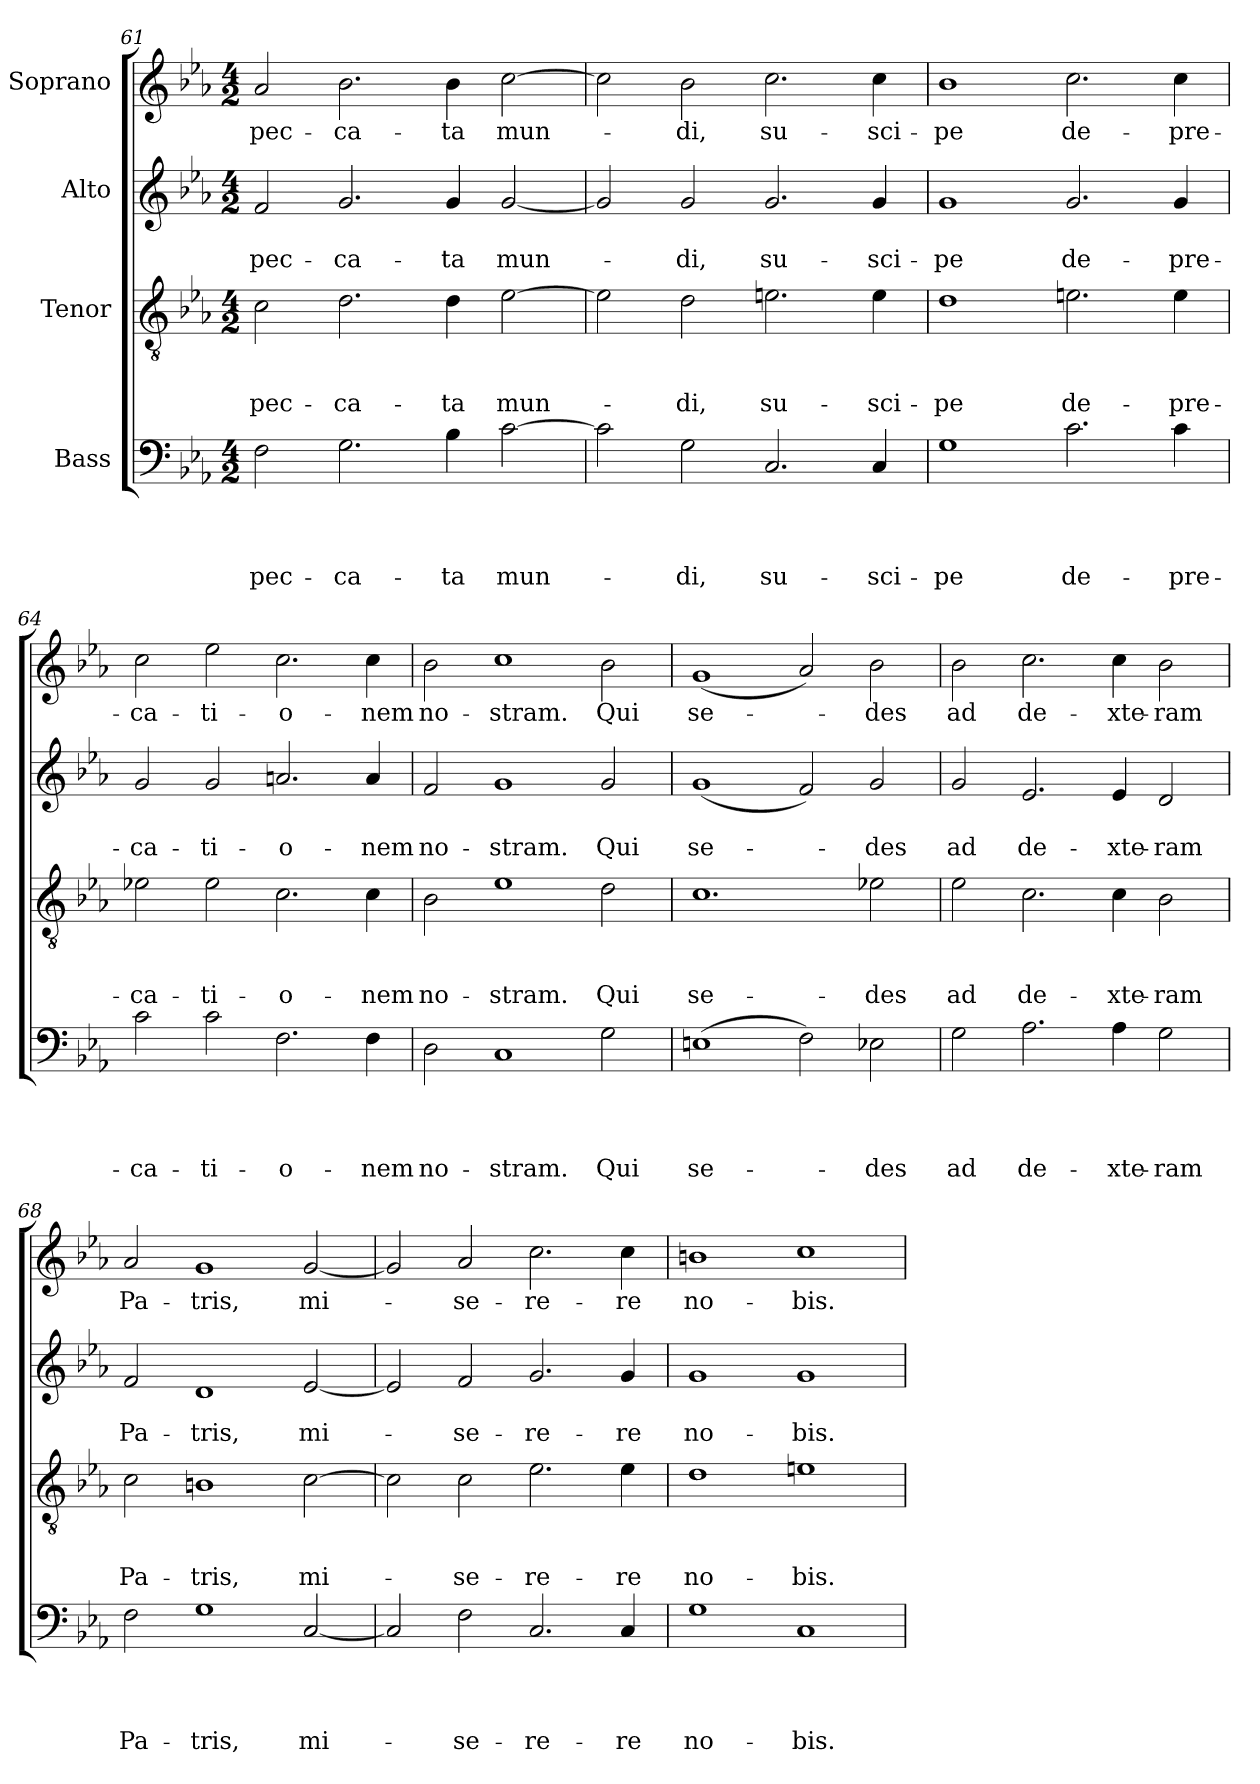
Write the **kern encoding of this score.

**kern	**text	**text	**text	**text	**kern	**text	**text	**text	**kern	**text	**text	**kern	**text
*part4	*part4	*part4	*part4	*part4	*part3	*part3	*part3	*part3	*part2	*part2	*part2	*part1	*part1
*staff4	*staff4	*staff4	*staff4	*staff4	*staff3	*staff3	*staff3	*staff3	*staff2	*staff2	*staff2	*staff1	*staff1
*I"Bass	*	*	*	*	*I"Tenor	*	*	*	*I"Alto	*	*	*I"Soprano	*
!!LO:LB:g=z
*clefF4	*	*	*	*	*clefGv2	*	*	*	*clefG2	*	*	*clefG2	*
*k[b-e-a-]	*	*	*	*	*k[b-e-a-]	*	*	*	*k[b-e-a-]	*	*	*k[b-e-a-]	*
*E-:	*	*	*	*	*E-:	*	*	*	*E-:	*	*	*E-:	*
*M4/2	*	*	*	*	*M4/2	*	*	*	*M4/2	*	*	*M4/2	*
=61	=61	=61	=61	=61	=61	=61	=61	=61	=61	=61	=61	=61	=61
!	!	!	!	!LO:LY:b	!	!	!	!LO:LY:b	!	!	!LO:LY:b	!	!LO:LY:b
2F\	.	.	.	pec-	2c\	.	.	pec-	2f/	.	pec-	2a-/	pec-
!	!	!	!	!LO:LY:b	!	!	!	!LO:LY:b	!	!	!LO:LY:b	!	!LO:LY:b
2.G\	.	.	.	-ca-	2.d\	.	.	-ca-	2.g/	.	-ca-	2.b-\	-ca-
!	!	!	!	!LO:LY:b	!	!	!	!LO:LY:b	!	!	!LO:LY:b	!	!LO:LY:b
4B-\	.	.	.	-ta	4d\	.	.	-ta	4g/	.	-ta	4b-\	-ta
!	!	!	!	!LO:LY:b	!	!	!	!LO:LY:b	!	!	!LO:LY:b	!	!LO:LY:b
[>2c\	.	.	.	mun-	[>2e-\	.	.	mun-	[<2g/	.	mun-	[>2cc\	mun-
=62	=62	=62	=62	=62	=62	=62	=62	=62	=62	=62	=62	=62	=62
2c\]	.	.	.	.	2e-\]	.	.	.	2g/]	.	.	2cc\]	.
!	!	!	!	!LO:LY:b	!	!	!	!LO:LY:b	!	!	!LO:LY:b	!	!LO:LY:b
2G\	.	.	.	-di,	2d\	.	.	-di,	2g/	.	-di,	2b-\	-di,
!	!	!	!	!LO:LY:b	!	!	!	!LO:LY:b	!	!	!LO:LY:b	!	!LO:LY:b
2.C/	.	.	.	su-	2.en\	.	.	su-	2.g/	.	su-	2.cc\	su-
!	!	!	!	!LO:LY:b	!	!	!	!LO:LY:b	!	!	!LO:LY:b	!	!LO:LY:b
4C/	.	.	.	-sci-	4e\	.	.	-sci-	4g/	.	-sci-	4cc\	-sci-
=63	=63	=63	=63	=63	=63	=63	=63	=63	=63	=63	=63	=63	=63
!	!	!	!	!LO:LY:b	!	!	!	!LO:LY:b	!	!	!LO:LY:b	!	!LO:LY:b
1G	.	.	.	-pe	1d	.	.	-pe	1g	.	-pe	1b-	-pe
!	!	!	!	!LO:LY:b	!	!	!	!LO:LY:b	!	!	!LO:LY:b	!	!LO:LY:b
2.c\	.	.	.	de-	2.en\	.	.	de-	2.g/	.	de-	2.cc\	de-
!	!	!	!	!LO:LY:b	!	!	!	!LO:LY:b	!	!	!LO:LY:b	!	!LO:LY:b
4c\	.	.	.	-pre-	4e\	.	.	-pre-	4g/	.	-pre-	4cc\	-pre-
=64	=64	=64	=64	=64	=64	=64	=64	=64	=64	=64	=64	=64	=64
!	!	!	!	!LO:LY:b	!	!	!	!LO:LY:b	!	!	!LO:LY:b	!	!LO:LY:b
2c\	.	.	.	-ca-	2e-X\	.	.	-ca-	2g/	.	-ca-	2cc\	-ca-
!	!	!	!	!LO:LY:b	!	!	!	!LO:LY:b	!	!	!LO:LY:b	!	!LO:LY:b
2c\	.	.	.	-ti-	2e-\	.	.	-ti-	2g/	.	-ti-	2ee-\	-ti-
!	!	!	!	!LO:LY:b	!	!	!	!LO:LY:b	!	!	!LO:LY:b	!	!LO:LY:b
2.F\	.	.	.	-o-	2.c\	.	.	-o-	2.an/	.	-o-	2.cc\	-o-
!	!	!	!	!LO:LY:b	!	!	!	!LO:LY:b	!	!	!LO:LY:b	!	!LO:LY:b
4F\	.	.	.	-nem	4c\	.	.	-nem	4a/	.	-nem	4cc\	-nem
=65	=65	=65	=65	=65	=65	=65	=65	=65	=65	=65	=65	=65	=65
!	!	!	!	!LO:LY:b	!	!	!	!LO:LY:b	!	!	!LO:LY:b	!	!LO:LY:b
2D\	.	.	.	no-	2B-\	.	.	no-	2f/	.	no-	2b-\	no-
!	!	!	!	!LO:LY:b	!	!	!	!LO:LY:b	!	!	!LO:LY:b	!	!LO:LY:b
1C	.	.	.	-stram.	1e-	.	.	-stram.	1g	.	-stram.	1cc	-stram.
!	!	!	!	!LO:LY:b	!	!	!	!LO:LY:b	!	!	!LO:LY:b	!	!LO:LY:b
2G\	.	.	.	Qui	2d\	.	.	Qui	2g/	.	Qui	2b-\	Qui
!!LO:PB:g=z
=66	=66	=66	=66	=66	=66	=66	=66	=66	=66	=66	=66	=66	=66
!	!	!	!	!LO:LY:b	!	!	!	!LO:LY:b	!	!	!LO:LY:b	!	!LO:LY:b
(>1En	.	.	.	se-	1.c	.	.	se-	(<1g	.	se-	(<1g	se-
2F\)	.	.	.	.	.	.	.	.	2f/)	.	.	2a-/)	.
!	!	!	!	!LO:LY:b	!	!	!	!LO:LY:b	!	!	!LO:LY:b	!	!LO:LY:b
2E-X\	.	.	.	-des	2e-X\	.	.	-des	2g/	.	-des	2b-\	-des
=67	=67	=67	=67	=67	=67	=67	=67	=67	=67	=67	=67	=67	=67
!	!	!	!	!LO:LY:b	!	!	!	!LO:LY:b	!	!	!LO:LY:b	!	!LO:LY:b
2G\	.	.	.	ad	2e-\	.	.	ad	2g/	.	ad	2b-\	ad
!	!	!	!	!LO:LY:b	!	!	!	!LO:LY:b	!	!	!LO:LY:b	!	!LO:LY:b
2.A-\	.	.	.	de-	2.c\	.	.	de-	2.e-/	.	de-	2.cc\	de-
!	!	!	!	!LO:LY:b	!	!	!	!LO:LY:b	!	!	!LO:LY:b	!	!LO:LY:b
4A-\	.	.	.	-xte-	4c\	.	.	-xte-	4e-/	.	-xte-	4cc\	-xte-
!	!	!	!	!LO:LY:b	!	!	!	!LO:LY:b	!	!	!LO:LY:b	!	!LO:LY:b
2G\	.	.	.	-ram	2B-\	.	.	-ram	2d/	.	-ram	2b-\	-ram
=68	=68	=68	=68	=68	=68	=68	=68	=68	=68	=68	=68	=68	=68
!	!	!	!	!LO:LY:b	!	!	!	!LO:LY:b	!	!	!LO:LY:b	!	!LO:LY:b
2F\	.	.	.	Pa-	2c\	.	.	Pa-	2f/	.	Pa-	2a-/	Pa-
!	!	!	!	!LO:LY:b	!	!	!	!LO:LY:b	!	!	!LO:LY:b	!	!LO:LY:b
1G	.	.	.	-tris,	1Bn	.	.	-tris,	1d	.	-tris,	1g	-tris,
!	!	!	!	!LO:LY:b	!	!	!	!LO:LY:b	!	!	!LO:LY:b	!	!LO:LY:b
[<2C/	.	.	.	mi-	[>2c\	.	.	mi-	[<2e-/	.	mi-	[<2g/	mi-
=69	=69	=69	=69	=69	=69	=69	=69	=69	=69	=69	=69	=69	=69
2C/]	.	.	.	.	2c\]	.	.	.	2e-/]	.	.	2g/]	.
!	!	!	!	!LO:LY:b	!	!	!	!LO:LY:b	!	!	!LO:LY:b	!	!LO:LY:b
2F\	.	.	.	-se-	2c\	.	.	-se-	2f/	.	-se-	2a-/	-se-
!	!	!	!	!LO:LY:b	!	!	!	!LO:LY:b	!	!	!LO:LY:b	!	!LO:LY:b
2.C/	.	.	.	-re-	2.e-\	.	.	-re-	2.g/	.	-re-	2.cc\	-re-
!	!	!	!	!LO:LY:b	!	!	!	!LO:LY:b	!	!	!LO:LY:b	!	!LO:LY:b
4C/	.	.	.	-re	4e-\	.	.	-re	4g/	.	-re	4cc\	-re
=70	=70	=70	=70	=70	=70	=70	=70	=70	=70	=70	=70	=70	=70
!	!	!	!	!LO:LY:b	!	!	!	!LO:LY:b	!	!	!LO:LY:b	!	!LO:LY:b
1G	.	.	.	no-	1d	.	.	no-	1g	.	no-	1bn	no-
!	!	!	!	!LO:LY:b	!	!	!	!LO:LY:b	!	!	!LO:LY:b	!	!LO:LY:b
1C	.	.	.	-bis.	1en	.	.	-bis.	1g	.	-bis.	1cc	-bis.
=	=	=	=	=	=	=	=	=	=	=	=	=	=
*-	*-	*-	*-	*-	*-	*-	*-	*-	*-	*-	*-	*-	*-
